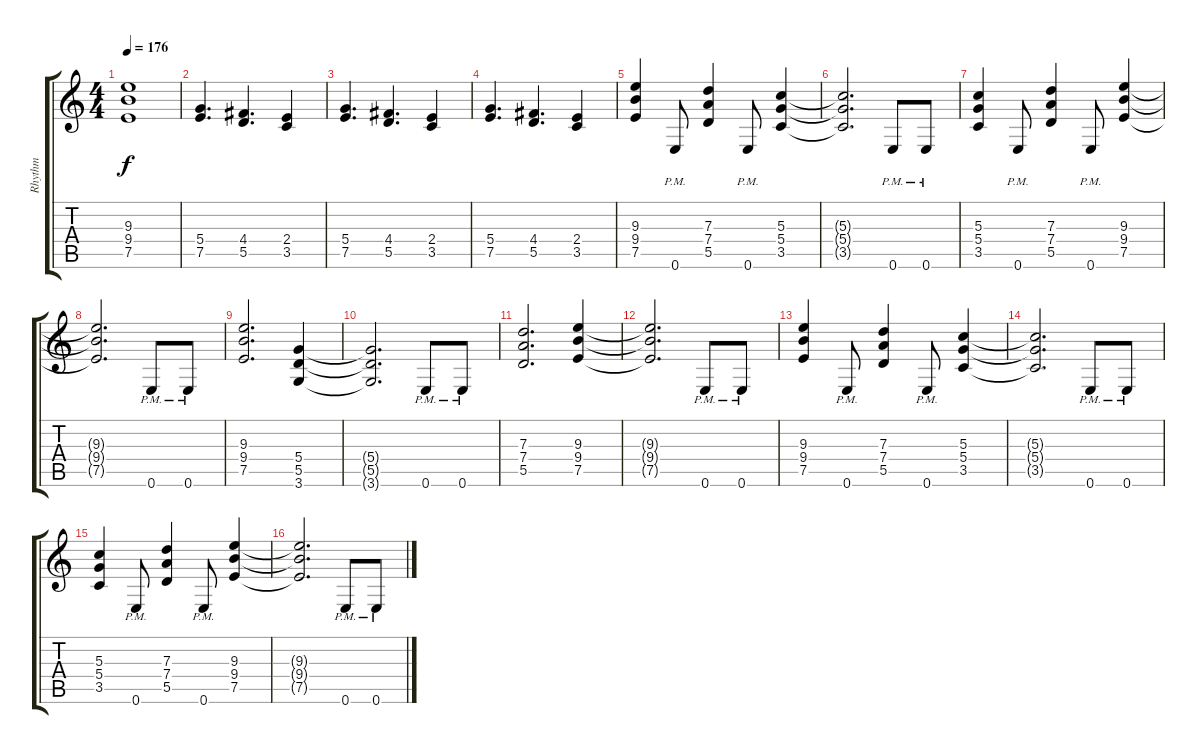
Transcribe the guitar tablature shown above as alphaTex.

\track ("Rhythm" "Rhythm") {instrument distortionguitar}
\staff {score tabs}
\tuning (E4 B3 G3 D3 A2 E2) {hide}
\ts (4 4)
\tempo 176
\clef g2
\ks c
(9.3{t} 9.4{t} 7.5{t}).1{dy f} |
(5.4 7.5).4{d} (4.4 5.5).4{d} (2.4 3.5).4 |
(5.4 7.5).4{d} (4.4 5.5).4{d} (2.4 3.5).4 |
(5.4 7.5).4{d} (4.4 5.5).4{d} (2.4 3.5).4 |
(9.3 9.4 7.5).4 0.6{pm}.8 (7.3 7.4 5.5).4 0.6{pm}.8 (5.3 5.4 3.5).4 |
(5.3{t} 5.4{t} 3.5{t}).2{d} 0.6{pm}.8 0.6{pm}.8 |
(5.3 5.4 3.5).4 0.6{pm}.8 (7.3 7.4 5.5).4 0.6{pm}.8 (9.3 9.4 7.5).4 |
(9.3{t} 9.4{t} 7.5{t}).2{d} 0.6{pm}.8 0.6{pm}.8 |
(9.3 9.4 7.5).2{d} (5.4 5.5 3.6).4 |
(5.4{t} 5.5{t} 3.6{t}).2{d} 0.6{pm}.8 0.6{pm}.8 |
(7.3 7.4 5.5).2{d} (9.3 9.4 7.5).4 |
(9.3{t} 9.4{t} 7.5{t}).2{d} 0.6{pm}.8 0.6{pm}.8 |
(9.3 9.4 7.5).4 0.6{pm}.8 (7.3 7.4 5.5).4 0.6{pm}.8 (5.3 5.4 3.5).4 |
(5.3{t} 5.4{t} 3.5{t}).2{d} 0.6{pm}.8 0.6{pm}.8 |
(5.3 5.4 3.5).4 0.6{pm}.8 (7.3 7.4 5.5).4 0.6{pm}.8 (9.3 9.4 7.5).4 |
(9.3{t} 9.4{t} 7.5{t}).2{d} 0.6{pm}.8 0.6{pm}.8
